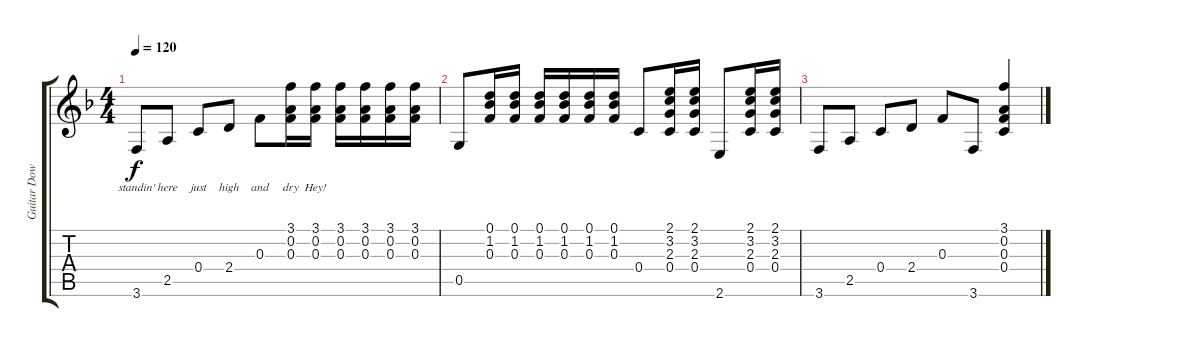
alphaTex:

\track ("Guitar Down Full step" "Guitar Dow") {instrument acousticguitarsteel}
\staff {score tabs}
\tuning (D4 A3 F3 C3 G2 D2) {hide}
\ts (4 4)
\tempo 120
\clef g2
\ks f
3.6.8{lyrics (0 "standin'") lyrics (1 "") lyrics (2 "") lyrics (3 "") lyrics (4 "") dy f} 2.5.8{lyrics (0 "here") lyrics (1 "") lyrics (2 "") lyrics (3 "") lyrics (4 "")} 0.4.8{lyrics (0 "just") lyrics (1 "") lyrics (2 "") lyrics (3 "") lyrics (4 "")} 2.4.8{lyrics (0 "high") lyrics (1 "") lyrics (2 "") lyrics (3 "") lyrics (4 "")} 0.3.8{lyrics (0 "and") lyrics (1 "") lyrics (2 "") lyrics (3 "") lyrics (4 "")} (3.1 0.2 0.3).16{lyrics (0 "dry") lyrics (1 "") lyrics (2 "") lyrics (3 "") lyrics (4 "")} (3.1 0.2 0.3).16{lyrics (0 "Hey!") lyrics (1 "") lyrics (2 "") lyrics (3 "") lyrics (4 "")} (3.1 0.2 0.3).16{lyrics (0 "") lyrics (1 "") lyrics (2 "") lyrics (3 "") lyrics (4 "")} (3.1 0.2 0.3).16{lyrics (0 "") lyrics (1 "") lyrics (2 "") lyrics (3 "") lyrics (4 "")} (3.1 0.2 0.3).16 (3.1 0.2 0.3).16 |
0.5.8 (0.1 1.2 0.3).16 (0.1 1.2 0.3).16 (0.1 1.2 0.3).16 (0.1 1.2 0.3).16 (0.1 1.2 0.3).16 (0.1 1.2 0.3).16 0.4.8 (2.1 3.2 2.3 0.4).16 (2.1 3.2 2.3 0.4).16 2.6.8 (2.1 3.2 2.3 0.4).16 (2.1 3.2 2.3 0.4).16 |
3.6.8 2.5.8 0.4.8 2.4.8 0.3.8 3.6.8 (3.1 0.2 0.3 0.4).4
